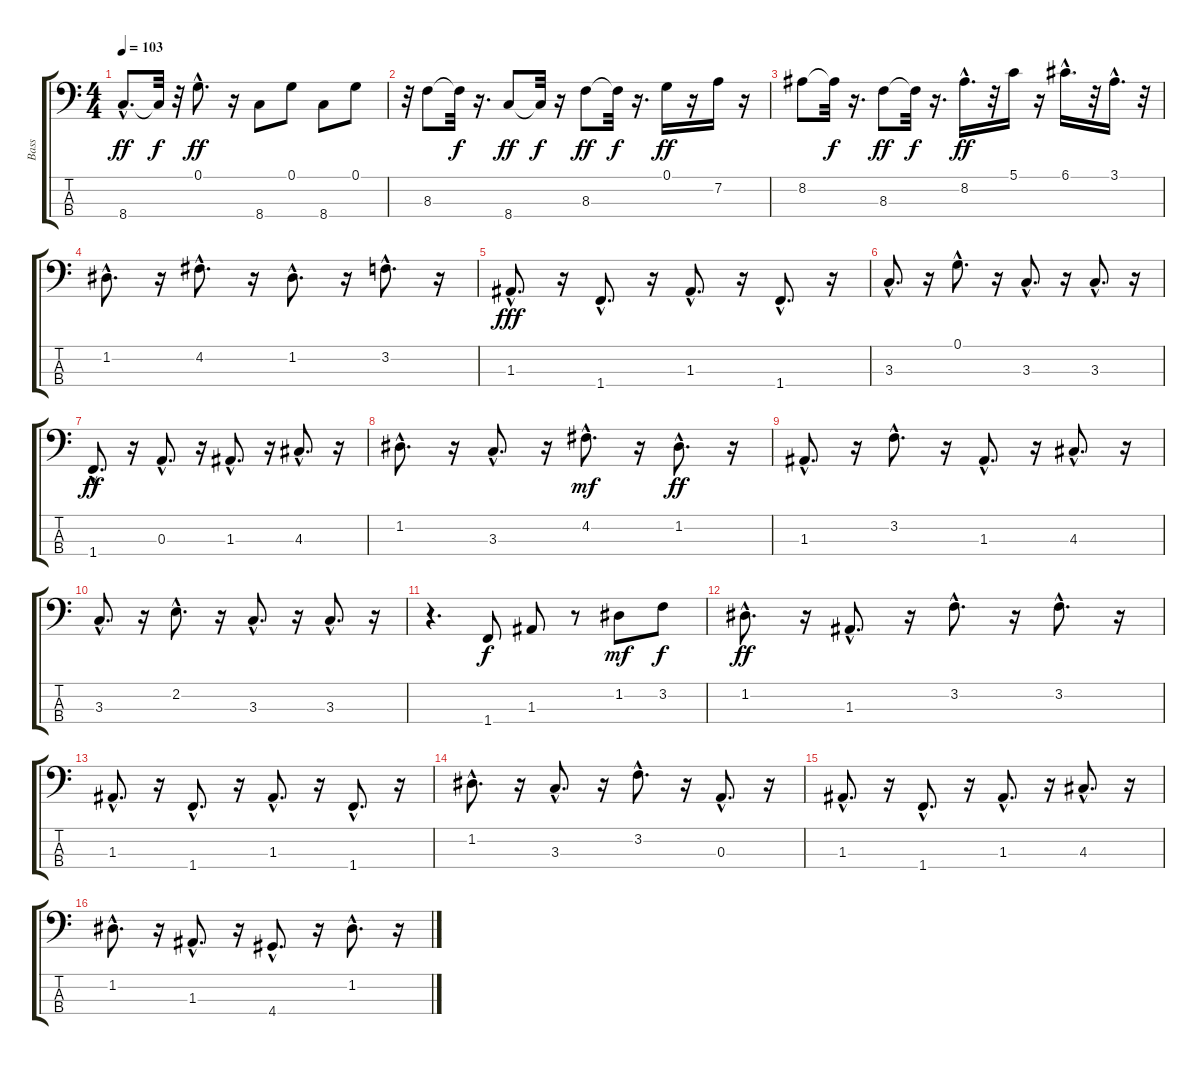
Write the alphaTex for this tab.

\track ("Bass" "Bass") {instrument acousticbass}
\staff {score tabs}
\tuning (G2 D2 A1 E1) {hide}
\ts (4 4)
\tempo 103
\clef f4
\ks c
8.4{hac}.8{d dy ff} 8.4{t}.32{dy f} r.32 0.1{hac}.8{d dy ff} r.16 8.4.8 0.1.8 8.4.8 0.1.8 |
r.32 8.3.8 8.3{t}.32{dy f} r.16{d} 8.4.8{dy ff} 8.4{t}.32{dy f} r.16 8.3.8{dy ff} 8.3{t}.32{dy f} r.16{d} 0.1.16{dy ff} r.16 7.2.16 r.16 |
8.2.8 8.2{t}.32{dy f} r.16{d} 8.3.8{dy ff} 8.3{t}.32{dy f} r.16{d} 8.2{hac}.16{d dy ff} r.32 5.1.16 r.16 6.1{hac}.16{d} r.32 3.1{hac}.16{d} r.32 |
1.2{hac}.8{d} r.16 4.2{hac}.8{d} r.16 1.2{hac}.8{d} r.16 3.2{hac}.8{d} r.16 |
1.3{hac}.8{d dy fff} r.16 1.4{hac}.8{d} r.16 1.3{hac}.8{d} r.16 1.4{hac}.8{d} r.16 |
3.3{hac}.8{d} r.16 0.1{hac}.8{d} r.16 3.3{hac}.8{d} r.16 3.3{hac}.8{d} r.16 |
1.4{hac}.8{d dy ff} r.16 0.3{hac}.8{d} r.16 1.3{hac}.8{d} r.16 4.3{hac}.8{d} r.16 |
1.2{hac}.8{d} r.16 3.3{hac}.8{d} r.16 4.2{hac}.8{d dy mf} r.16 1.2{hac}.8{d dy ff} r.16 |
1.3{hac}.8{d} r.16 3.2{hac}.8{d} r.16 1.3{hac}.8{d} r.16 4.3{hac}.8{d} r.16 |
3.3{hac}.8{d} r.16 2.2{hac}.8{d} r.16 3.3{hac}.8{d} r.16 3.3{hac}.8{d} r.16 |
r.4{d} 1.4.8{dy f} 1.3.8 r.8 1.2.8{dy mf} 3.2.8{dy f} |
1.2{hac}.8{d dy ff} r.16 1.3{hac}.8{d} r.16 3.2{hac}.8{d} r.16 3.2{hac}.8{d} r.16 |
1.3{hac}.8{d} r.16 1.4{hac}.8{d} r.16 1.3{hac}.8{d} r.16 1.4{hac}.8{d} r.16 |
1.2{hac}.8{d} r.16 3.3{hac}.8{d} r.16 3.2{hac}.8{d} r.16 0.3{hac}.8{d} r.16 |
1.3{hac}.8{d} r.16 1.4{hac}.8{d} r.16 1.3{hac}.8{d} r.16 4.3{hac}.8{d} r.16 |
1.2{hac}.8{d} r.16 1.3{hac}.8{d} r.16 4.4{hac}.8{d} r.16 1.2{hac}.8{d} r.16
